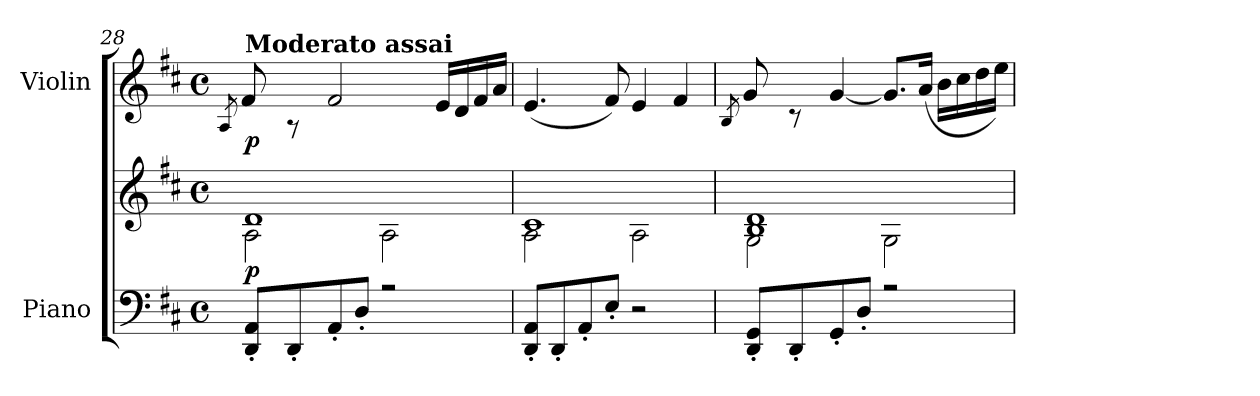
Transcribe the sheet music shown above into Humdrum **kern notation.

**kern	**kern	**dynam	**kern	**dynam
*part2	*part2	*part2	*part1	*part1
*staff3	*staff2	*staff2/3	*staff1	*staff1
*I"Piano	*	*	*I"Violin	*
*I'Pno.	*	*	*I'Vln.	*
!!LO:LB:g=z
*clefF4	*clefG2	*	*clefG2	*
*k[f#c#]	*k[f#c#]	*	*k[f#c#]	*
*M4/4	*M4/4	*	*M4/4	*
*met(c)	*met(c)	*	*met(c)	*
*MM80	*MM80	*	*MM40	*
=28	=28	=28	=28	=28
*	*	*	*^	*
.	.	.	.	8qA/	.
*^	*^	*	*	*	*
*	*	*	*^	*	*	*	*
!	!	!	!	!	!	!LO:TX:a:B:t=Moderato assai	!	!
!	!	!	!	!	!LO:DY:a=2	!	!	!LO:DY:b
16ryy	8DD/' 8AA/'L	16ryy	2A\	1d	p	16A/LLyy	8f#/	p
16DD/yy 16AA/yy	.	2.A/yy 2.d/yy	.	.	.	16.f#/JJyy	.	.
*	*	*	*	*	*	*MM80	*	*
8ryy	8DD'/	.	.	.	.	.	8r	.
.	.	.	.	.	.	32ryy	.	.
.	.	.	.	.	.	16ryy	.	.
*	*	*	*	*	*	*MM80	*	*
8ryy	8AA'/	.	.	.	.	2ryy	2f#/	.
8ryy	8D'/J	.	.	.	.	.	.	.
8ryy	2rA	.	2A\	.	.	.	.	.
8ryy	.	.	.	.	.	.	.	.
4ryy	.	.	.	.	.	16ryy	16e/LL	.
.	.	16ryy	.	.	.	16ryy	16d/	.
.	.	8ryy	.	.	.	16ryy	16f#/	.
.	.	.	.	.	.	16ryy	16a/JJ	.
*v	*v	*	*	*	*	*v	*v	*
*	*	*v	*v	*	*	*
=29	=29	=29	=29	=29	=29
8DD/' 8AA/'L	1c#	2A\	.	(4.e/	.
8DD'/	.	.	.	.	.
8AA'/	.	.	.	.	.
8E'/J	.	.	.	8f#/)	.
2r	.	2A\	.	4e/	.
*	*	*	*	*MM100	*
.	.	.	.	4f#/	.
*	*v	*v	*	*	*
=30	=30	=30	=30	=30
*	*	*	*MM100	*
*	*	*	*^	*
.	.	.	.	8qB/	.
*^	*^	*	*	*	*
*	*	*	*^	*	*	*	*
16rGGyy	8DD/' 8GG/'L	16ryy	2G\	1B 1d	.	16B/LLyy	8g/	.
*	*	*	*	*	*	*MM40	*	*
16DD/yy 16GG/yy	.	2.G/yy 2.B/yy 2.d/yy	.	.	.	16.g/JJyy	.	.
*	*	*	*	*	*	*MM80	*	*
8ryy	8DD'/	.	.	.	.	.	8r	.
.	.	.	.	.	.	16ryy	.	.
.	.	.	.	.	.	32ryy	.	.
8ryy	8GG'/	.	.	.	.	[4g/	4ryy	.
8ryy	8D'/J	.	.	.	.	.	.	.
2ryy	2rA	.	2G\	.	.	8.g/L]	8.ryy	.
.	.	.	.	.	.	(16a/Jk	16ryy	.
.	.	.	.	.	.	16ryy	16b\LL	.
.	.	16ryy	.	.	.	16ryy	16cc#\	.
.	.	8ryy	.	.	.	16ryy	16dd\	.
.	.	.	.	.	.	16ryy	16ee\JJ)	.
*v	*v	*	*	*	*	*v	*v	*
*	*v	*v	*v	*	*	*
=	=	=	=	=
*-	*-	*-	*-	*-
